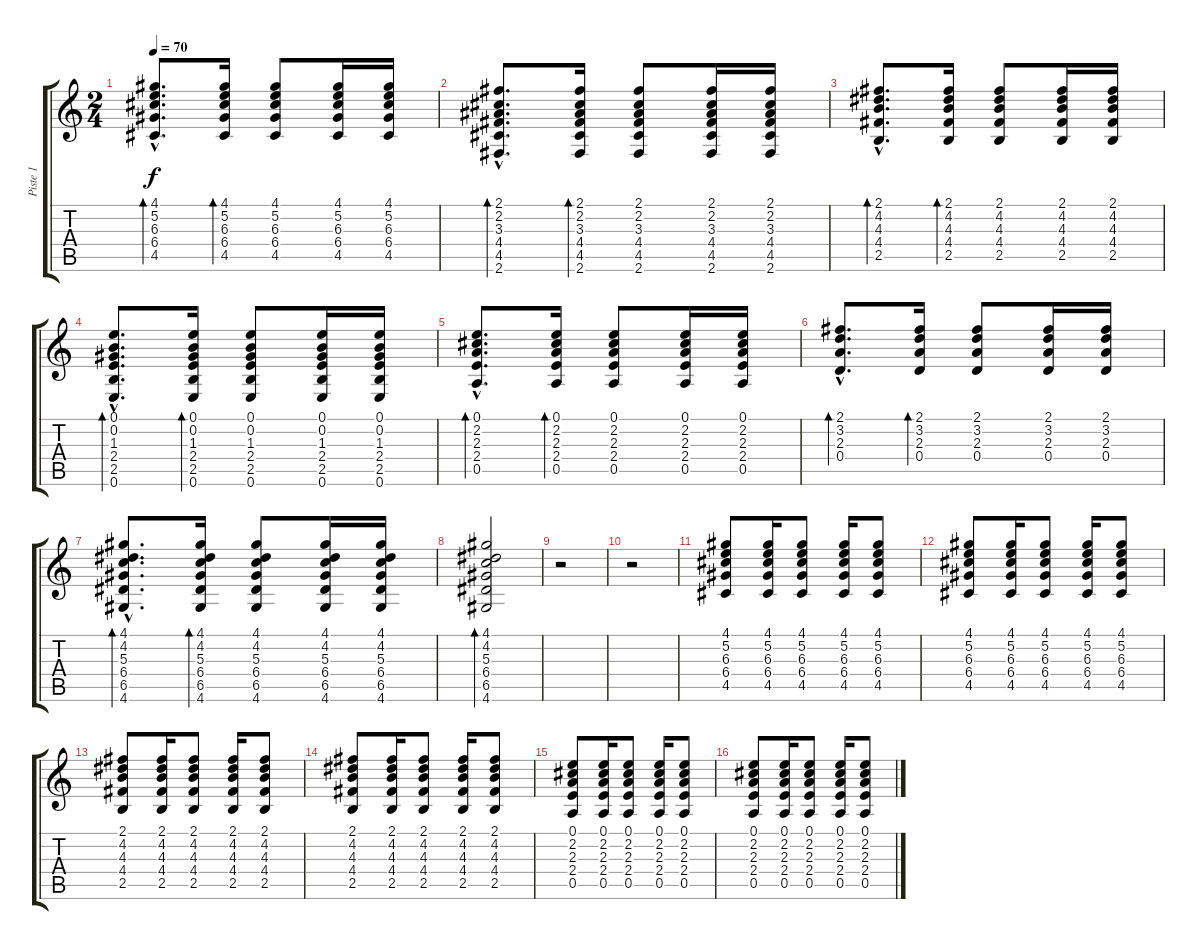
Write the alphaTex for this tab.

\track ("Piste 1" "Piste 1") {instrument acousticguitarsteel}
\staff {score tabs}
\tuning (E4 B3 G3 D3 A2 E2) {hide}
\ts (2 4)
\tempo 70
\clef g2
\ks c
(4.1{hac} 5.2{hac} 6.3{hac} 6.4{hac} 4.5{hac}).8{d bd 60 dy f} (4.1 5.2 6.3 6.4 4.5).16{bd 60} (4.1 5.2 6.3 6.4 4.5).8 (4.1 5.2 6.3 6.4 4.5).16 (4.1 5.2 6.3 6.4 4.5).16 |
(2.1{hac} 2.2{hac} 3.3{hac} 4.4{hac} 4.5{hac} 2.6{hac}).8{d bd 60} (2.1 2.2 3.3 4.4 4.5 2.6).16{bd 60} (2.1 2.2 3.3 4.4 4.5 2.6).8 (2.1 2.2 3.3 4.4 4.5 2.6).16 (2.1 2.2 3.3 4.4 4.5 2.6).16 |
(2.1{hac} 4.2{hac} 4.3{hac} 4.4{hac} 2.5{hac}).8{d bd 60} (2.1 4.2 4.3 4.4 2.5).16{bd 60} (2.1 4.2 4.3 4.4 2.5).8 (2.1 4.2 4.3 4.4 2.5).16 (2.1 4.2 4.3 4.4 2.5).16 |
(0.1{hac} 0.2{hac} 1.3{hac} 2.4{hac} 2.5{hac} 0.6{hac}).8{d bd 60} (0.1 0.2 1.3 2.4 2.5 0.6).16{bd 60} (0.1 0.2 1.3 2.4 2.5 0.6).8 (0.1 0.2 1.3 2.4 2.5 0.6).16 (0.1 0.2 1.3 2.4 2.5 0.6).16 |
(0.1{hac} 2.2{hac} 2.3{hac} 2.4{hac} 0.5{hac}).8{d bd 60} (0.1 2.2 2.3 2.4 0.5).16{bd 60} (0.1 2.2 2.3 2.4 0.5).8 (0.1 2.2 2.3 2.4 0.5).16 (0.1 2.2 2.3 2.4 0.5).16 |
(2.1{hac} 3.2{hac} 2.3{hac} 0.4{hac}).8{d bd 60} (2.1 3.2 2.3 0.4).16{bd 60} (2.1 3.2 2.3 0.4).8 (2.1 3.2 2.3 0.4).16 (2.1 3.2 2.3 0.4).16 |
(4.1{hac} 4.2{hac} 5.3{hac} 6.4{hac} 6.5{hac} 4.6{hac}).8{d bd 60} (4.1 4.2 5.3 6.4 6.5 4.6).16{bd 60} (4.1 4.2 5.3 6.4 6.5 4.6).8 (4.1 4.2 5.3 6.4 6.5 4.6).16 (4.1 4.2 5.3 6.4 6.5 4.6).16 |
(4.1 4.2 5.3 6.4 6.5 4.6).2{bd 60} |
r.2 |
r.2 |
(4.1 5.2 6.3 6.4 4.5).8 (4.1 5.2 6.3 6.4 4.5).16 (4.1 5.2 6.3 6.4 4.5).8 (4.1 5.2 6.3 6.4 4.5).16 (4.1 5.2 6.3 6.4 4.5).8 |
(4.1 5.2 6.3 6.4 4.5).8 (4.1 5.2 6.3 6.4 4.5).16 (4.1 5.2 6.3 6.4 4.5).8 (4.1 5.2 6.3 6.4 4.5).16 (4.1 5.2 6.3 6.4 4.5).8 |
(2.1 4.2 4.3 4.4 2.5).8 (2.1 4.2 4.3 4.4 2.5).16 (2.1 4.2 4.3 4.4 2.5).8 (2.1 4.2 4.3 4.4 2.5).16 (2.1 4.2 4.3 4.4 2.5).8 |
(2.1 4.2 4.3 4.4 2.5).8 (2.1 4.2 4.3 4.4 2.5).16 (2.1 4.2 4.3 4.4 2.5).8 (2.1 4.2 4.3 4.4 2.5).16 (2.1 4.2 4.3 4.4 2.5).8 |
(0.1 2.2 2.3 2.4 0.5).8 (0.1 2.2 2.3 2.4 0.5).16 (0.1 2.2 2.3 2.4 0.5).8 (0.1 2.2 2.3 2.4 0.5).16 (0.1 2.2 2.3 2.4 0.5).8 |
(0.1 2.2 2.3 2.4 0.5).8 (0.1 2.2 2.3 2.4 0.5).16 (0.1 2.2 2.3 2.4 0.5).8 (0.1 2.2 2.3 2.4 0.5).16 (0.1 2.2 2.3 2.4 0.5).8
